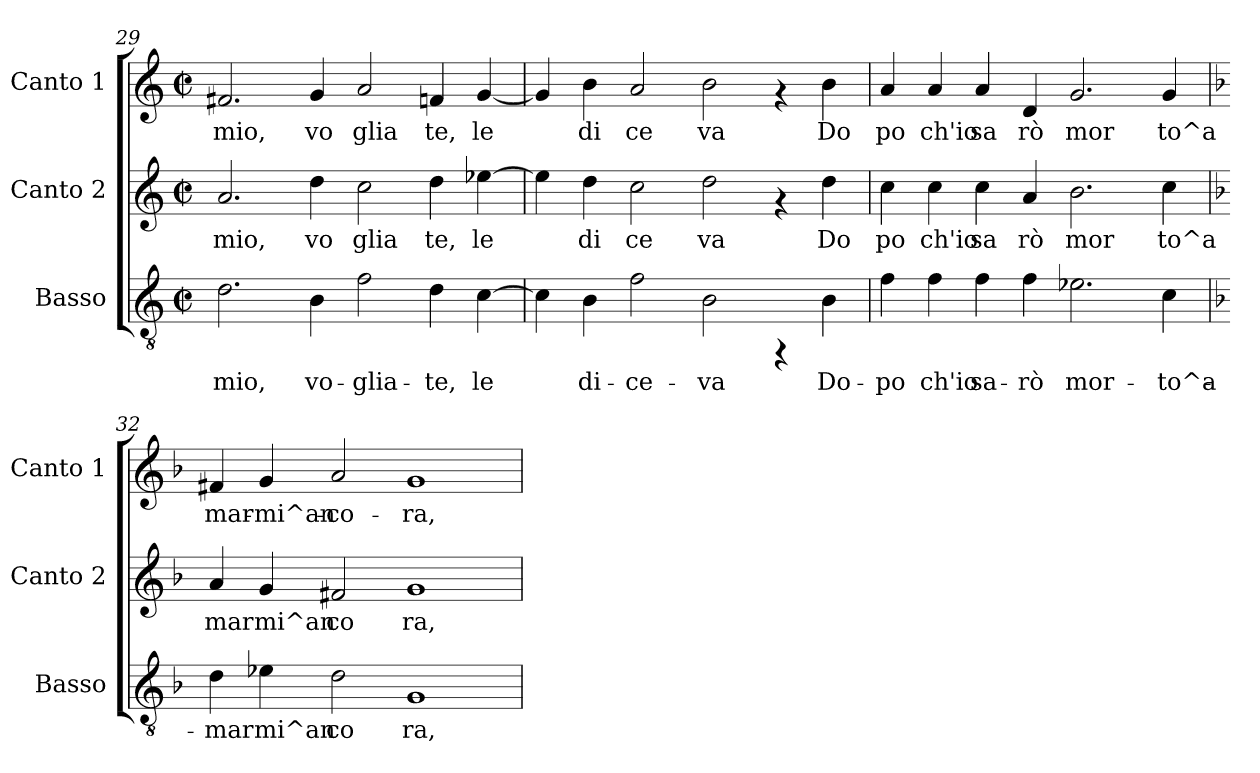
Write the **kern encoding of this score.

**kern	**text	**kern	**text	**kern	**text
*part3	*part3	*part2	*part2	*part1	*part1
*staff3	*staff3	*staff2	*staff2	*staff1	*staff1
*I"Basso	*	*I"Canto 2	*	*I"Canto 1	*
*I'Basso	*	*I'Canto 2	*	*I'Canto 1	*
*clefGv2	*	*clefG2	*	*clefG2	*
*k[]	*	*k[]	*	*k[]	*
*C:	*	*C:	*	*C:	*
*M2/2	*	*M2/2	*	*M2/2	*
*met(c|)	*	*met(c|)	*	*met(c|)	*
=29	=29	=29	=29	=29	=29
!	!LO:LY:b:cj	!	!LO:LY:b:cj	!	!LO:LY:b:cj
2.d\	mio,	2.a/	mio,	2.f#X/	mio,
!	!LO:LY:b:cj	!	!LO:LY:b:cj	!	!LO:LY:b:cj
4B\	vo-	4dd\	vo	4g/	vo
!	!LO:LY:b:cj	!	!LO:LY:b:cj	!	!LO:LY:b:cj
2f\	-glia-	2cc\	glia	2a/	glia
!	!LO:LY:b:cj	!	!LO:LY:b:cj	!	!LO:LY:b:cj
4d\	-te,	4dd\	te,	4f/	te,
!	!LO:LY:b:cj	!	!LO:LY:b:cj	!	!LO:LY:b:cj
[>4c\	le	[>4ee-X\	le	[<4g/	le
=30	=30	=30	=30	=30	=30
!	!LO:LY:b:cj	!	!LO:LY:b:cj	!	!LO:LY:b:cj
4c\]	.	4ee-\]	.	4g/]	.
!	!LO:LY:b:cj	!	!LO:LY:b:cj	!	!LO:LY:b:cj
4B\	di-	4dd\	di	4b\	di
!	!LO:LY:b:cj	!	!LO:LY:b:cj	!	!LO:LY:b:cj
2f\	-ce-	2cc\	ce	2a/	ce
!	!LO:LY:b:cj	!	!LO:LY:b:cj	!	!LO:LY:b:cj
2B\	-va	2dd\	va	2b\	va
4rFF	.	4rf	.	4rf	.
!	!LO:LY:b:cj	!	!LO:LY:b:cj	!	!LO:LY:b:cj
4B\	Do-	4dd\	Do	4b\	Do
=31	=31	=31	=31	=31	=31
!	!LO:LY:b:cj	!	!LO:LY:b:cj	!	!LO:LY:b:cj
4f\	-po	4cc\	po	4a/	po
!	!LO:LY:b:cj	!	!LO:LY:b:cj	!	!LO:LY:b:cj
4f\	ch'io	4cc\	ch'io	4a/	ch'io
!	!LO:LY:b:cj	!	!LO:LY:b:cj	!	!LO:LY:b:cj
4f\	sa-	4cc\	sa	4a/	sa
!	!LO:LY:b:cj	!	!LO:LY:b:cj	!	!LO:LY:b:cj
4f\	-rò	4a/	rò	4d/	rò
!	!LO:LY:b:cj	!	!LO:LY:b:cj	!	!LO:LY:b:cj
2.e-X\	mor-	2.b\	mor	2.g/	mor
!	!LO:LY:b:cj	!	!LO:LY:b:cj	!	!LO:LY:b:cj
4c\	-to^a-	4cc\	to^a	4g/	to^a
!!LO:PB:g=z
=32	=32	=32	=32	=32	=32
*k[b-]	*	*k[b-]	*	*k[b-]	*
*F:	*	*F:	*	*F:	*
!	!LO:LY:b:cj	!	!LO:LY:b:cj	!	!LO:LY:b:cj
4d\	-mar	4a/	mar	4f#X/	mar-
!	!LO:LY:b:cj	!	!LO:LY:b:cj	!	!LO:LY:b:cj
4e-X\	mi^an	4g/	mi^an	4g/	-mi^an-
!	!LO:LY:b:cj	!	!LO:LY:b:cj	!	!LO:LY:b:cj
2d\	co	2f#X/	co	2a/	-co-
!	!LO:LY:b:cj	!	!LO:LY:b:cj	!	!LO:LY:b:cj
1G	ra,	1g	ra,	1g	-ra,
=	=	=	=	=	=
*-	*-	*-	*-	*-	*-
